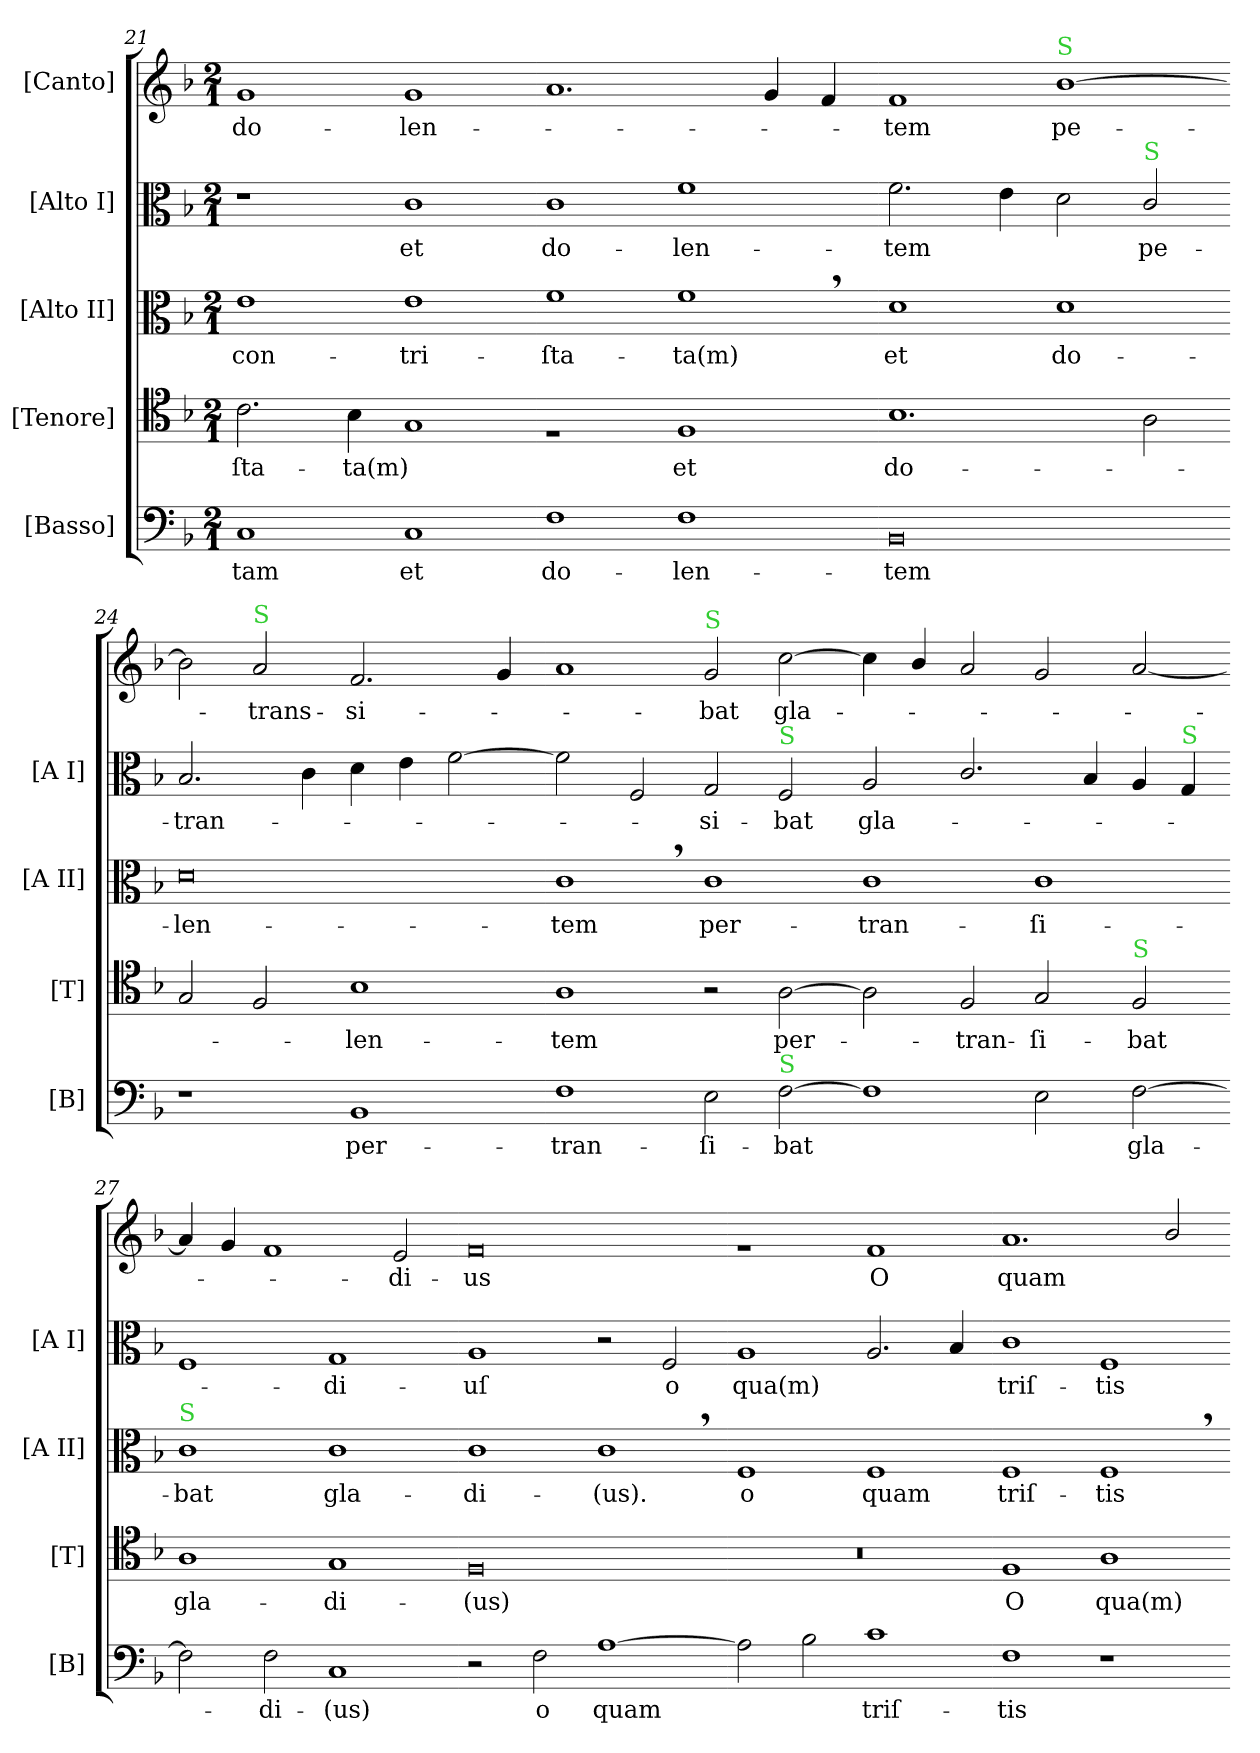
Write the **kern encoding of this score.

**kern	**text	**kern	**text	**kern	**text	**kern	**text	**kern	**text
*part5	*part5	*part4	*part4	*part3	*part3	*part2	*part2	*part1	*part1
*staff5	*staff5	*staff4	*staff4	*staff3	*staff3	*staff2	*staff2	*staff1	*staff1
*I"[Basso]	*	*I"[Tenore]	*	*I"[Alto II]	*	*I"[Alto I]	*	*I"[Canto]	*
*I'[B]	*	*I'[T]	*	*I'[A II]	*	*I'[A I]	*	*	*
*clefF4	*	*clefC4	*	*clefC3	*	*clefC3	*	*clefG2	*
*k[b-]	*	*k[b-]	*	*k[b-]	*	*k[b-]	*	*k[b-]	*
*M2/1	*	*M2/1	*	*M2/1	*	*M2/1	*	*M2/1	*
=21	=21	=21	=21	=21	=21	=21	=21	=21	=21
1C	-tam	2.c\	-ſta-	1e	con-	1r	.	1g	do-
.	.	4B-\	-ta(m)	.	.	.	.	.	.
1C	et	1G	.	1e	-tri-	1c	et	1g	-len-
=22-	=22-	=22-	=22-	=22-	=22-	=22-	=22-	=22-	=22-
1F	do-	1rF	.	1f	-ſta-	1c	do-	1.a	.
1F	-len-	1F	et	1f,<	-ta(m)	1f	-len-	.	.
.	.	.	.	.	.	.	.	4g/	.
.	.	.	.	.	.	.	.	4f/	.
=23-	=23-	=23-	=23-	=23-	=23-	=23-	=23-	=23-	=23-
0BB-	tem	1.B-	do-	1d	et	2.f\	-tem	1f	-tem
.	.	.	.	.	.	4e\	.	.	.
!	!	!	!	!	!	!	!	!LO:TX:a:color=limegreen:t=S	!
.	.	.	.	1d	do-	2d\	.	[1b-	pe-
!	!	!	!	!	!	!LO:TX:a:color=limegreen:t=S	!	!	!
.	.	2A\	.	.	.	2c/	pe-	.	.
=24-	=24-	=24-	=24-	=24-	=24-	=24-	=24-	=24-	=24-
1r	.	2G/	.	0d	len-	2.B-/	-tran-	2b-]	.
!	!	!	!	!	!	!	!	!LO:TX:a:color=limegreen:t=S	!
.	.	2F/	.	.	.	.	.	2a/	-trans-
.	.	.	.	.	.	4c\	.	.	.
1BB-	per-	1B-	-len-	.	.	4d\	.	2.f/	-si-
.	.	.	.	.	.	4e\	.	.	.
.	.	.	.	.	.	[2f\	.	.	.
.	.	.	.	.	.	.	.	4g/	.
=25-	=25-	=25-	=25-	=25-	=25-	=25-	=25-	=25-	=25-
1F	-tran-	1A	-tem	1c,<	-tem	2f\]	.	1a	.
.	.	.	.	.	.	2F/	.	.	.
!	!	!	!	!	!	!	!	!LO:TX:a:color=limegreen:t=S	!
2E\	-ſi-	2r	.	1c	per-	2G/	-si-	2g/	-bat
!	!	!	!	!	!	!LO:TX:a:color=limegreen:t=S	!	!	!
!LO:TX:a:color=limegreen:t=S	!	!	!	!	!	!	!	!	!
[2F\	-bat	[2A\	per-	.	.	2F/	-bat	[2cc\	gla-
=26-	=26-	=26-	=26-	=26-	=26-	=26-	=26-	=26-	=26-
1F\]	.	2A\]	.	1c	-tran-	2A/	gla-	4cc\]	.
.	.	.	.	.	.	.	.	4b-/	.
.	.	2F/	-tran-	.	.	2.c/	.	2a/	.
2E\	.	2G/	-ſi-	1c	-ſi-	.	.	2g/	.
.	.	.	.	.	.	4B-/	.	.	.
!	!	!LO:TX:a:color=limegreen:t=S	!	!	!	!	!	!	!
[2F\	gla-	2F/	-bat	.	.	4A/	.	[2a/	.
!	!	!	!	!	!	!LO:TX:a:color=limegreen:t=S	!	!	!
.	.	.	.	.	.	4G/	.	.	.
=27-	=27-	=27-	=27-	=27-	=27-	=27-	=27-	=27-	=27-
!	!	!	!	!LO:TX:a:color=limegreen:t=S	!	!	!	!	!
2F\]	.	1A	gla-	1c	-bat	1F	.	4a/]	.
.	.	.	.	.	.	.	.	4g/	.
2F\	-di-	.	.	.	.	.	.	1f	.
1C	-(us)	1G	-di-	1c	gla-	1G	-di-	.	.
.	.	.	.	.	.	.	.	2e/	-di-
=28-	=28-	=28-	=28-	=28-	=28-	=28-	=28-	=28-	=28-
2r	.	0F	(us)	1c	-di-	1A	-uſ	0f	us
2F\	o	.	.	.	.	.	.	.	.
[1A	quam	.	.	1c,<	-(us).	2r	.	.	.
.	.	.	.	.	.	2F/	o	.	.
=29-	=29-	=29-	=29-	=29-	=29-	=29-	=29-	=29-	=29-
2A]	.	0r	.	1F	o	1A	qua(m)	1rg	.
2B-\	.	.	.	.	.	.	.	.	.
1c	triſ-	.	.	1F	quam	2.A/	.	1f	O
.	.	.	.	.	.	4B-/	.	.	.
=30-	=30-	=30-	=30-	=30-	=30-	=30-	=30-	=30-	=30-
1F	-tis	1F	O	1F	triſ-	1c	triſ-	1.a	quam
1r	.	1A	qua(m)	1F,<	-tis	1F	-tis	.	.
.	.	.	.	.	.	.	.	2b-/	.
=-	=-	=-	=-	=-	=-	=-	=-	=-	=-
*-	*-	*-	*-	*-	*-	*-	*-	*-	*-
